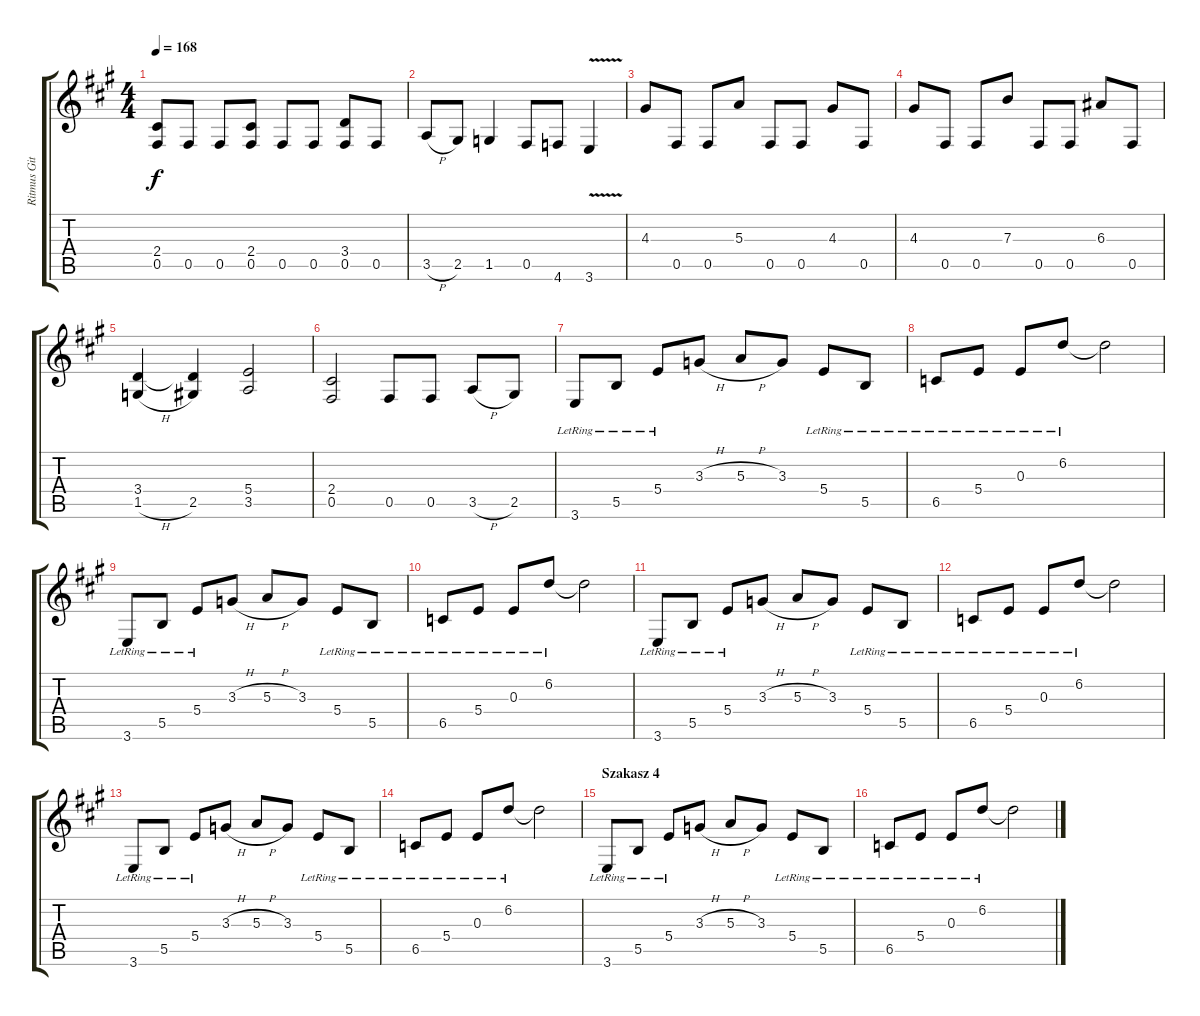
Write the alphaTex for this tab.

\track ("Ritmus Gitár 2" "Ritmus Git") {instrument distortionguitar}
\staff {score tabs}
\tuning (Db4 Ab3 E3 B2 Gb2 Db2) {hide}
\ts (4 4)
\tempo 168
\clef g2
\ks f#minor
(2.4 0.5).8{dy f} 0.5.8 0.5.8 (2.4 0.5).8 0.5.8 0.5.8 (3.4 0.5).8 0.5.8 |
3.5{h}.8 2.5.8 1.5.4 0.5.8 4.6.8 3.6{v}.4 |
4.3.8 0.5.8 0.5.8 5.3.8 0.5.8 0.5.8 4.3.8 0.5.8 |
4.3.8 0.5.8 0.5.8 7.3.8 0.5.8 0.5.8 6.3.8 0.5.8 |
(3.4 1.5{h}).4 (3.4{t} 2.5).4 (5.4 3.5).2 |
(2.4 0.5).2 0.5.8 0.5.8 3.5{h}.8 2.5.8 |
3.6{lr}.8 5.5{lr}.8 5.4{lr}.8 3.3{h}.8 5.3{h}.8 3.3.8 5.4{lr}.8 5.5{lr}.8 |
6.5{lr}.8 5.4{lr}.8 0.3{lr}.8 6.2{lr}.8 6.2{t}.2 |
3.6{lr}.8 5.5{lr}.8 5.4{lr}.8 3.3{h}.8 5.3{h}.8 3.3.8 5.4{lr}.8 5.5{lr}.8 |
6.5{lr}.8 5.4{lr}.8 0.3{lr}.8 6.2{lr}.8 6.2{t}.2 |
3.6{lr}.8 5.5{lr}.8 5.4{lr}.8 3.3{h}.8 5.3{h}.8 3.3.8 5.4{lr}.8 5.5{lr}.8 |
6.5{lr}.8 5.4{lr}.8 0.3{lr}.8 6.2{lr}.8 6.2{t}.2 |
3.6{lr}.8 5.5{lr}.8 5.4{lr}.8 3.3{h}.8 5.3{h}.8 3.3.8 5.4{lr}.8 5.5{lr}.8 |
6.5{lr}.8 5.4{lr}.8 0.3{lr}.8 6.2{lr}.8 6.2{t}.2 |
\section ("" "Szakasz 4")
3.6{lr}.8 5.5{lr}.8 5.4{lr}.8 3.3{h}.8 5.3{h}.8 3.3.8 5.4{lr}.8 5.5{lr}.8 |
6.5{lr}.8 5.4{lr}.8 0.3{lr}.8 6.2{lr}.8 6.2{t}.2
